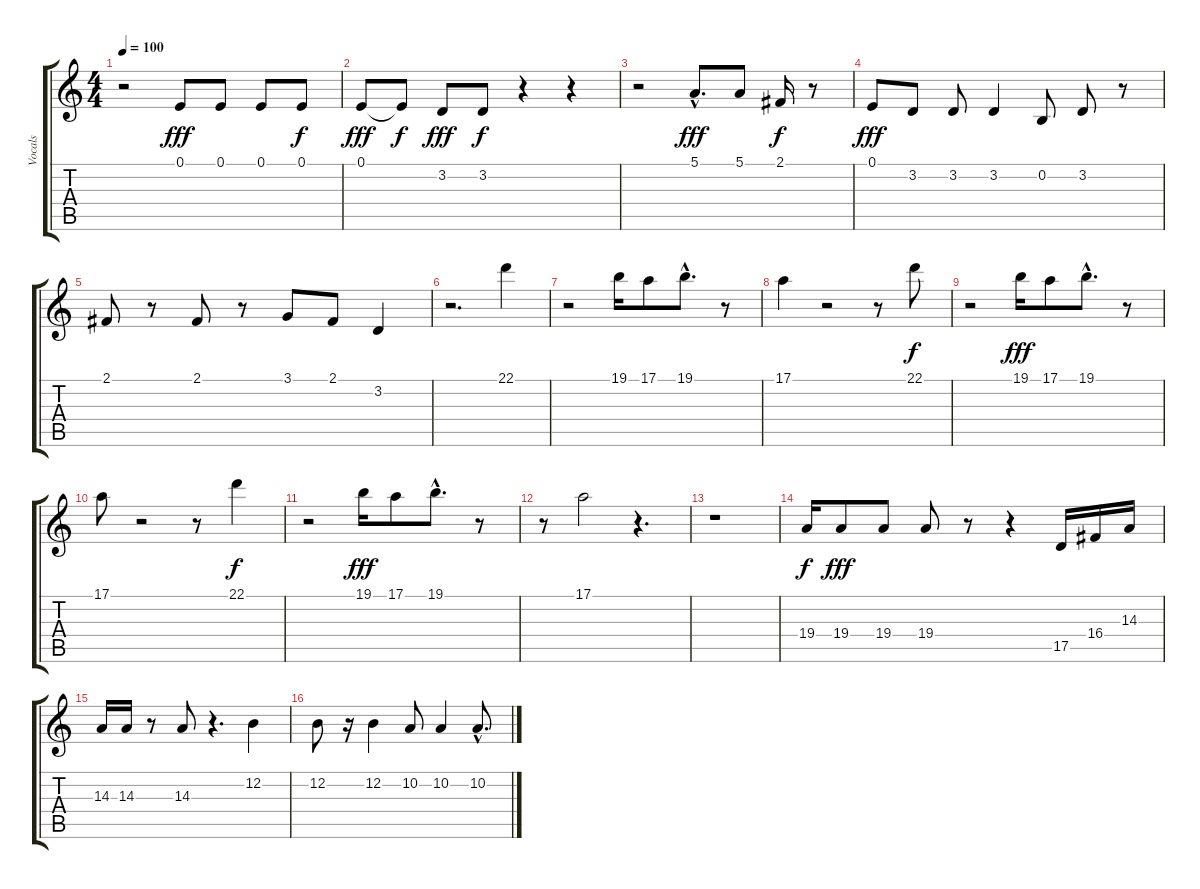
\track ("Vocals" "Vocals") {instrument synthvoice}
\staff {score tabs}
\tuning (E4 B3 G3 D3 A2 E2) {hide}
\ts (4 4)
\tempo 100
\clef g2
\ks c
r.2{dy fff} 0.1.8 0.1.8 0.1.8 0.1.8{dy f} |
0.1.8{dy fff} 0.1{t}.8{dy f} 3.2.8{dy fff} 3.2.8{dy f} r.4 r.4 |
r.2 5.1{hac}.8{d dy fff} 5.1.8 2.1.16{dy f} r.8 |
0.1.8{dy fff} 3.2.8 3.2.8 3.2.4 0.2.8 3.2.8 r.8 |
2.1.8 r.8 2.1.8 r.8 3.1.8 2.1.8 3.2.4 |
r.2{d} 22.1.4 |
r.2 19.1.16 17.1.8 19.1{hac}.8{d} r.8 |
17.1.4 r.2 r.8 22.1.8{dy f} |
r.2 19.1.16{dy fff} 17.1.8 19.1{hac}.8{d} r.8 |
17.1.8 r.2 r.8 22.1.4{dy f} |
r.2 19.1.16{dy fff} 17.1.8 19.1{hac}.8{d} r.8 |
r.8 17.1.2 r.4{d} |
r.1 |
19.4.16{dy f} 19.4.8{dy fff} 19.4.8 19.4.8 r.8 r.4 17.5.16 16.4.16 14.3.16 |
14.3.16 14.3.16 r.8 14.3.8 r.4{d} 12.2.4 |
12.2.8 r.16 12.2.4 10.2.8 10.2.4 10.2{hac}.8{d}
